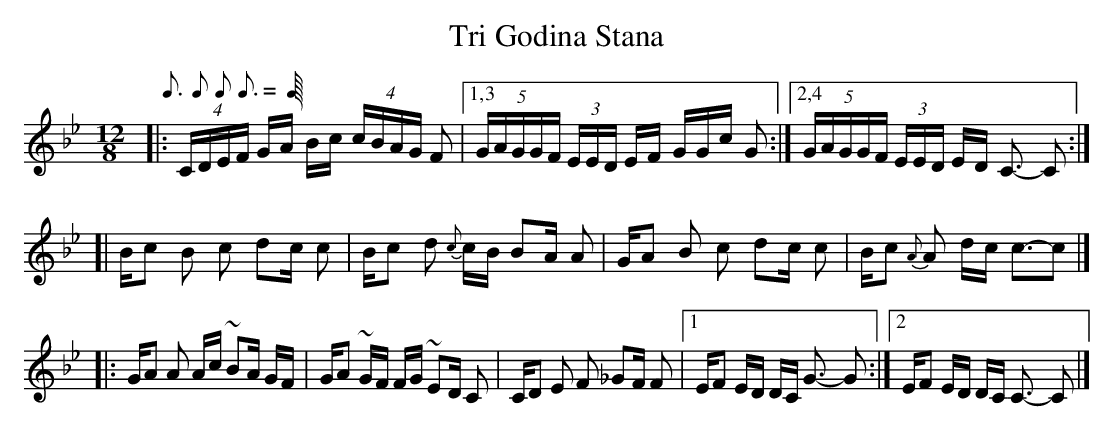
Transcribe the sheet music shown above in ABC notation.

X:1
T: Tri Godina Stana
M: 12/8
L: 1/16
Q: 3/16 2/16 2/16 3/16 2/16
K: Cdor
|: (4CDEF GA Bc (4cBAG F2 |1,3 (5GAGGF (3EED EF GGc G2 :|2,4 (5GAGGF (3EED ED C3- C2 :|
[| Bc2 B2 c2 d2c c2 | Bc2 d2 {c}cB B2A A2 | GA2 B2 c2 d2c c2 | Bc2 {A}A2 dc c3-c2 |]
|: GA2 A2 Ac ~B2A GF | GA2 ~GF FG ~E2D C2 | CD2 E2 F2 _G2F F2 \
|1 EF2 ED DC G3- G2 :|2 EF2 ED DC C3- C2 |]
